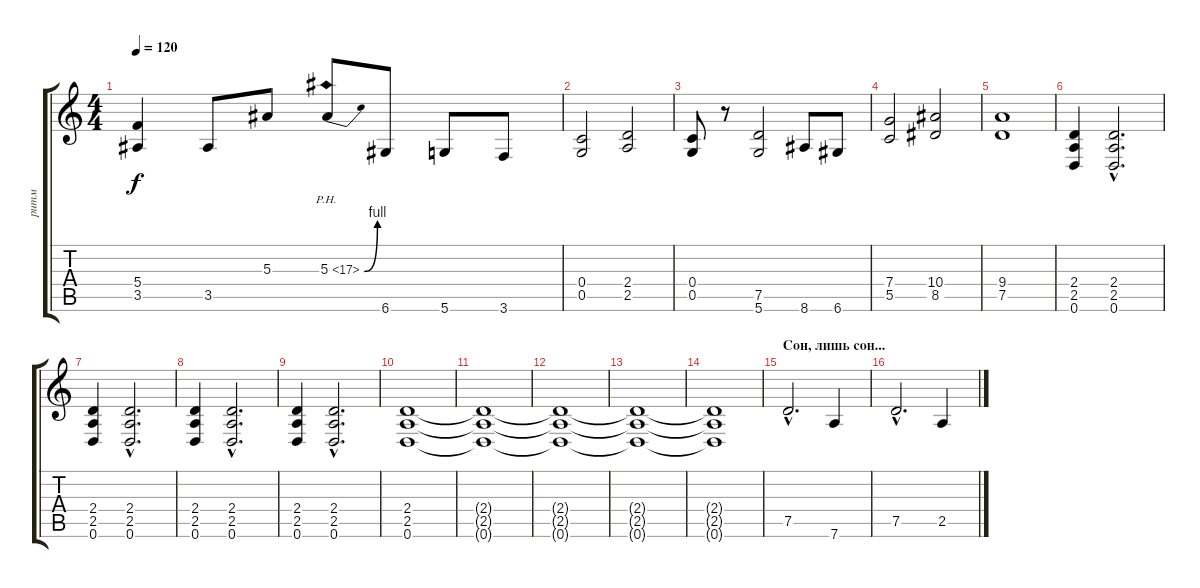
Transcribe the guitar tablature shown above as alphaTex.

\track ("ритм" "ритм") {instrument distortionguitar}
\staff {score tabs}
\tuning (D4 A3 F3 C3 G2 D2) {hide}
\ts (4 4)
\tempo 120
\clef g2
\ks c
(5.4 3.5).4{dy f} 3.5.8 5.3.8 5.3{be (bend 0 0 60 4) ph 12}.8 6.6.8 5.6.8 3.6.8 |
(0.4 0.5).2 (2.4 2.5).2 |
(0.4 0.5).8 r.8 (7.5 5.6).2 8.6.8 6.6.8 |
(7.4 5.5).2 (10.4 8.5).2 |
(9.4 7.5).1 |
(2.4 2.5 0.6).4 (2.4{hac} 2.5{hac} 0.6{hac}).2{d} |
(2.4 2.5 0.6).4 (2.4{hac} 2.5{hac} 0.6{hac}).2{d} |
(2.4 2.5 0.6).4 (2.4{hac} 2.5{hac} 0.6{hac}).2{d} |
(2.4 2.5 0.6).4 (2.4{hac} 2.5{hac} 0.6{hac}).2{d} |
(2.4 2.5 0.6).1 |
(2.4{t} 2.5{t} 0.6{t}).1 |
(2.4{t} 2.5{t} 0.6{t}).1 |
(2.4{t} 2.5{t} 0.6{t}).1 |
(2.4{t} 2.5{t} 0.6{t}).1 |
\section ("" "Сон, лишь сон...")
7.5{hac}.2{d} 7.6.4 |
7.5{hac}.2{d} 2.5.4
